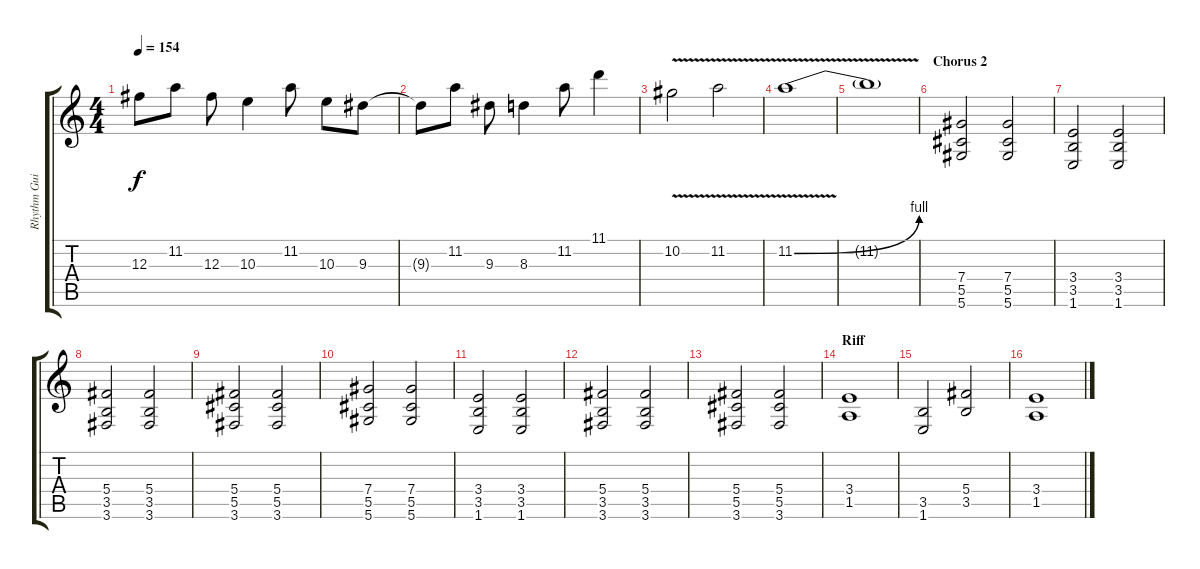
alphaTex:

\track ("Rhythm Guitar" "Rhythm Gui") {instrument distortionguitar}
\staff {score tabs}
\tuning (Eb4 Bb3 Gb3 Db3 Ab2 Eb2) {hide}
\ts (4 4)
\tempo 154
\clef g2
\ks c
12.3.8{dy f} 11.2.8 12.3.8 10.3.4 11.2.8 10.3.8 9.3.8 |
9.3{t}.8 11.2.8 9.3.8 8.3.4 11.2.8 11.1.4 |
10.2{v}.2 11.2{v}.2 |
11.2{be (bend 0 0 60 4) v}.1 |
11.2{t}.1 |
\section ("" "Chorus 2")
(7.4 5.5 5.6).2 (7.4 5.5 5.6).2 |
(3.4 3.5 1.6).2 (3.4 3.5 1.6).2 |
(5.4 3.5 3.6).2 (5.4 3.5 3.6).2 |
(5.4 5.5 3.6).2 (5.4 5.5 3.6).2 |
(7.4 5.5 5.6).2 (7.4 5.5 5.6).2 |
(3.4 3.5 1.6).2 (3.4 3.5 1.6).2 |
(5.4 3.5 3.6).2 (5.4 3.5 3.6).2 |
(5.4 5.5 3.6).2 (5.4 5.5 3.6).2 |
\section ("" "Riff")
(3.4 1.5).1 |
(3.5 1.6).2 (5.4 3.5).2 |
(3.4 1.5).1
